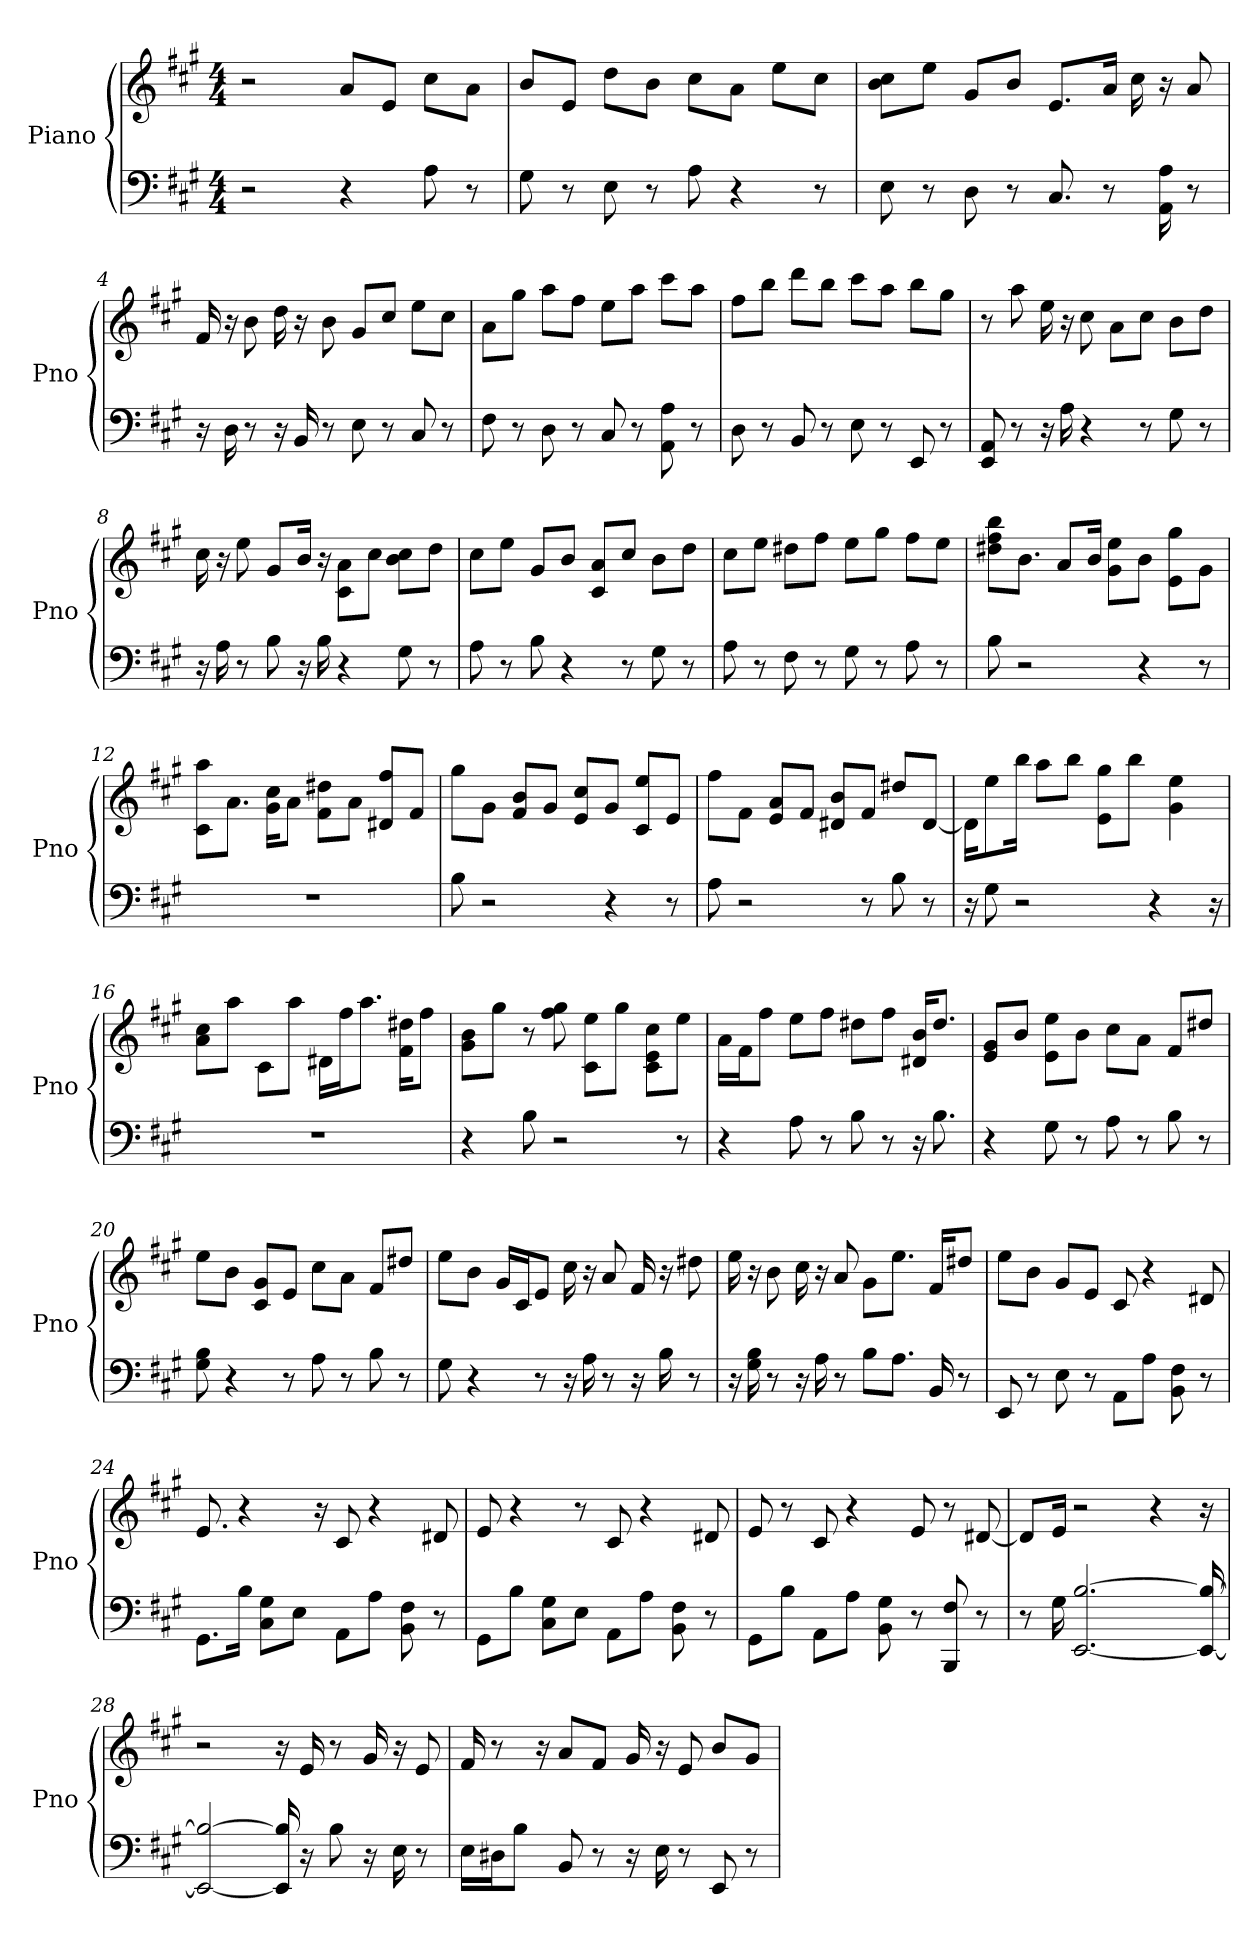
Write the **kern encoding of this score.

**kern	**kern
*part1	*part1
*staff2	*staff1
*I"Piano	*
*I'Pno	*
*clefF4	*clefG2
*k[f#c#g#]	*k[f#c#g#]
*A:	*A:
*M4/4	*M4/4
*MM200	*MM200
=1	=1
2r	2r
4r	8a/L
.	8e/J
8A	8cc#\L
8r	8a\J
=2	=2
8G#	8b/L
8r	8e/J
8E	8dd\L
8r	8b\J
8A	8cc#\L
4r	8a\J
.	8ee\L
8r	8cc#\J
=3	=3
8E	8cc#\ 8b\L
8r	8ee\J
8D	8g#/L
8r	8b/J
8.C#	8.e/L
8r	16a/Jk
.	16cc#
16AA 16A	16r
8r	8a
=4	=4
16r	16f#
16D	16r
8r	8b
16r	16dd
16BB	16r
8r	8b
8E	8g#/L
8r	8cc#/J
8C#	8ee\L
8r	8cc#\J
=5	=5
8F#	8a\L
8r	8gg#\J
8D	8aa\L
8r	8ff#\J
8C#	8ee\L
8r	8aa\J
8AA 8A	8ccc#\L
8r	8aa\J
=6	=6
8D	8ff#\L
8r	8bb\J
8BB	8ddd\L
8r	8bb\J
8E	8ccc#\L
8r	8aa\J
8EE	8bb\L
8r	8gg#\J
=7	=7
8AA 8EE	8r
8r	8aa
16r	16ee
16A	16r
4r	8cc#
.	8a\L
8r	8cc#\J
8G#	8b\L
8r	8dd\J
=8	=8
16r	16cc#
16A	16r
8r	8ee
8B	8g#/L
16r	16b/Jk
16B	16r
4r	8a\ 8c#\L
.	8cc#\J
8G#	8b\ 8cc#\L
8r	8dd\J
=9	=9
8A	8cc#\L
8r	8ee\J
8B	8g#/L
4r	8b/J
.	8c#/ 8a/L
8r	8cc#/J
8G#	8b\L
8r	8dd\J
=10	=10
8A	8cc#\L
8r	8ee\J
8F#	8dd#\L
8r	8ff#\J
8G#	8ee\L
8r	8gg#\J
8A	8ff#\L
8r	8ee\J
=11	=11
8B	8ff#\ 8bb\ 8dd#\L
2r	8.b\J
.	8a/L
.	16b/Jk
.	8ee\ 8g#\L
4r	8b\J
.	8gg#\ 8e\L
8r	8g#\J
=12	=12
1r	8aa\ 8c#\L
.	8.a\J
.	16cc#\ 16g#\KL
.	8a\J
.	8dd#\ 8f#\L
.	8a\J
.	8d#/ 8ff#/L
.	8f#/J
=13	=13
8B	8gg#\L
2r	8g#\J
.	8f#/ 8b/L
.	8g#/J
.	8cc#/ 8e/L
4r	8g#/J
.	8ee/ 8c#/L
8r	8e/J
=14	=14
8A	8ff#\L
2r	8f#\J
.	8a/ 8e/L
.	8f#/J
.	8b/ 8d#/L
8r	8f#/J
8B	8dd#/L
8r	[8d#/J
=15	=15
16r	16d#\KL]
8G#	8ee\
2r	16bb\Jk
.	8aa\L
.	8bb\J
.	8gg#\ 8e\L
.	8bb\J
4r	.
.	4ee 4g#
16r	.
=16	=16
1r	8a\ 8cc#\L
.	8aa\J
.	8c#\L
.	8aa\J
.	16d#\LL
.	16ff#\J
.	8.aa\J
.	16dd#\ 16f#\KL
.	8ff#\J
=17	=17
4r	8g#\ 8b\L
.	8gg#\J
8B	8r
2r	8gg# 8ff#
.	8ee\ 8c#\L
.	8gg#\J
.	8cc#\ 8e\ 8c#\L
8r	8ee\J
=18	=18
4r	16a\LL
.	16f#\J
.	8ff#\J
8A	8ee\L
8r	8ff#\J
8B	8dd#\L
8r	8ff#\J
16r	16d#/ 16b/KL
8.B	8.dd#/J
=19	=19
4r	8e/ 8g#/L
.	8b/J
8G#	8ee\ 8e\L
8r	8b\J
8A	8cc#\L
8r	8a\J
8B	8f#/L
8r	8dd#/J
=20	=20
8B 8G#	8ee\L
4r	8b\J
.	8g#/ 8c#/L
8r	8e/J
8A	8cc#\L
8r	8a\J
8B	8f#/L
8r	8dd#/J
=21	=21
8G#	8ee\L
4r	8b\J
.	16g#/LL
.	16c#/J
8r	8e/J
16r	16cc#
16A	16r
8r	8a
16r	16f#
16B	16r
8r	8dd#
=22	=22
16r	16ee
16G# 16B	16r
8r	8b
16r	16cc#
16A	16r
8r	8a
8B\L	8g#\L
8.A\J	8.ee\J
16BB	16f#/KL
8r	8dd#/J
=23	=23
8EE	8ee\L
8r	8b\J
8E	8g#/L
8r	8e/J
8AA\L	8c#
8A\J	4r
8F# 8BB	.
8r	8d#
=24	=24
8.GG#\L	8.e
16B\Jk	4r
8G#\ 8C#\L	.
8E\J	.
.	16r
8AA\L	8c#
8A\J	4r
8BB 8F#	.
8r	8d#
=25	=25
8GG#\L	8e
8B\J	4r
8G#\ 8C#\L	.
8E\J	8r
8AA\L	8c#
8A\J	4r
8F# 8BB	.
8r	8d#
=26	=26
8GG#\L	8e
8B\J	8r
8AA\L	8c#
8A\J	4r
8G# 8BB	.
8r	8e
8F# 8BBB	8r
8r	[8d#
=27	=27
8r	8d#/L]
16G#	16e/Jk
[2.EE [2.B	2r
.	4r
16EE_ 16B_	16r
=28	=28
2EE_ 2B_	2r
16EE] 16B]	16r
16r	16e
8B	8r
16r	16g#
16E	16r
8r	8e
=29	=29
16E\LL	16f#
16D#\J	8r
8B\J	.
.	16r
8BB	8a/L
8r	8f#/J
16r	16g#
16E	16r
8r	8e
8EE	8b/L
8r	8g#/J
=	=
*-	*-
